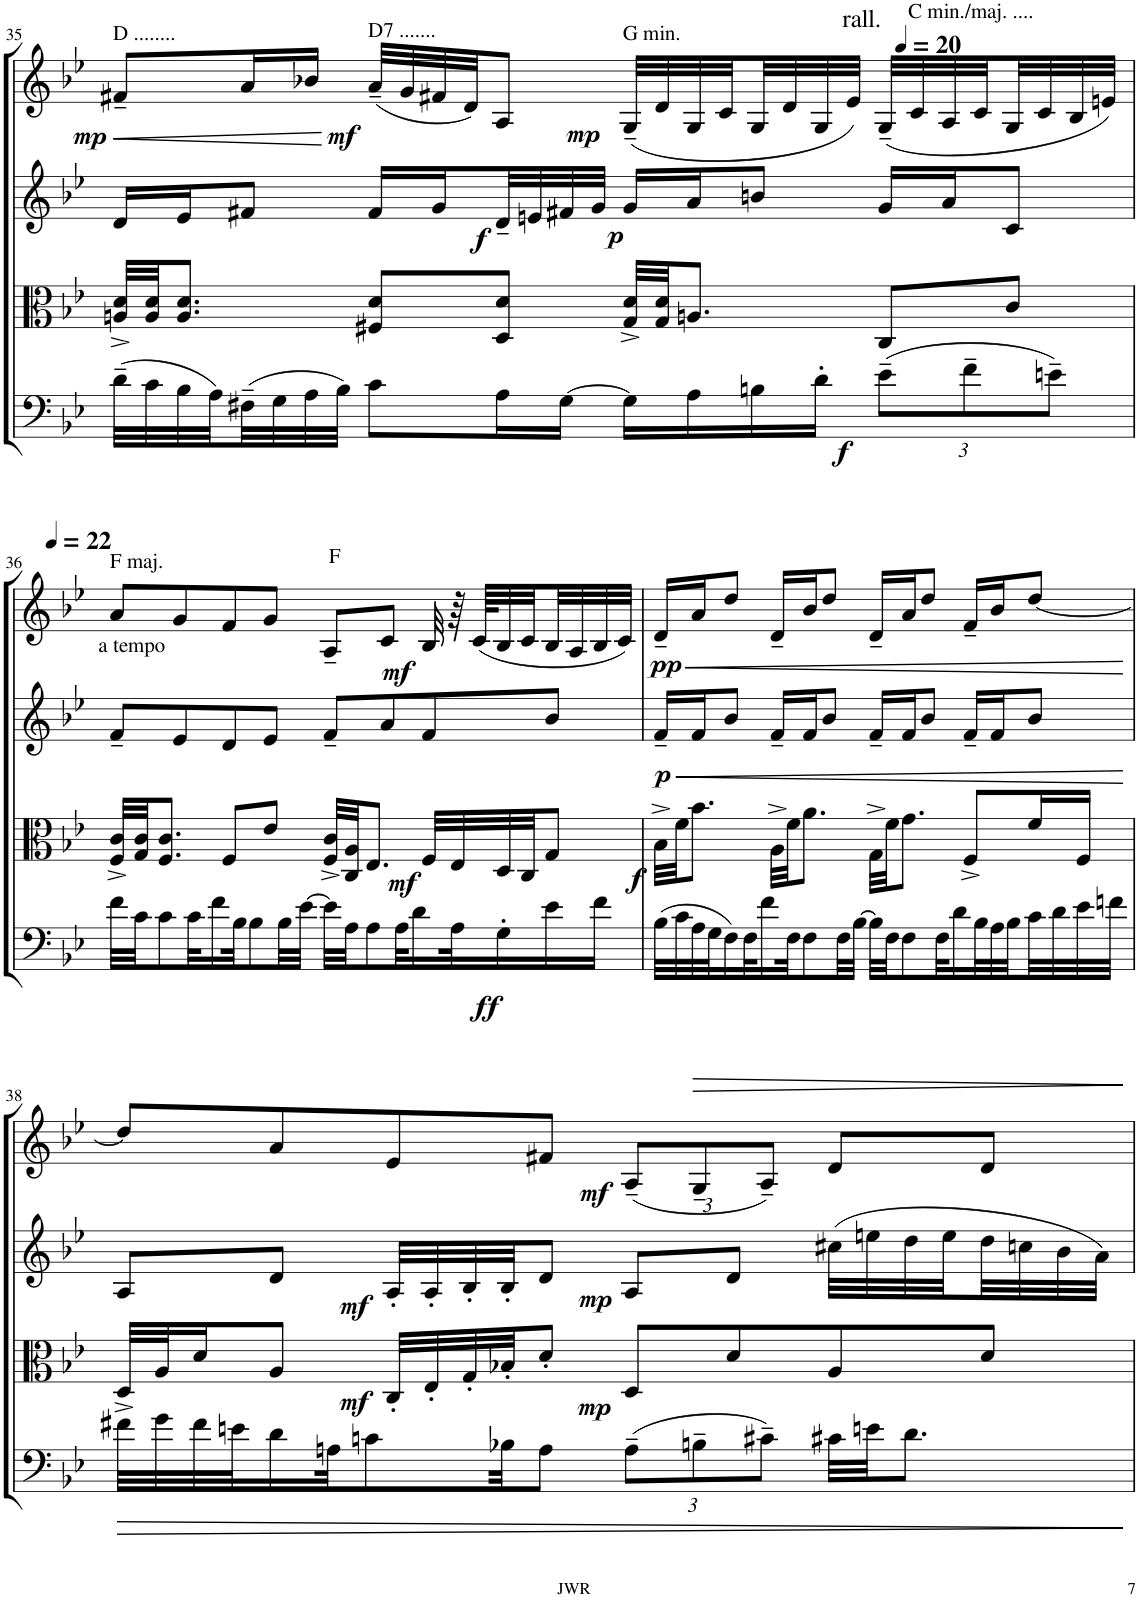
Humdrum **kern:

**kern	**dynam	**kern	**dynam	**kern	**dynam	**kern	**dynam
*part4	*part4	*part3	*part3	*part2	*part2	*part1	*part1
*staff4	*staff4	*staff3	*staff3	*staff2	*staff2	*staff1	*staff1
*I"Violoncello	*	*I"Viola	*	*I"Violin II	*	*I"Violin I	*
*I'Vc	*	*I'Vla	*	*I'Vln	*	*I'Vln	*
!!LO:PB:g=z
*clefF4	*	*clefC3	*	*clefG2	*	*clefG2	*
*k[b-e-]	*	*k[b-e-]	*	*k[b-e-]	*	*k[b-e-]	*
*M4/4	*	*M4/4	*	*M4/4	*	*M4/4	*
=35	=35	=35	=35	=35	=35	=35	=35
!	!	!	!	!	!	!LO:TX:a:t=D ........	!
!	!	!	!	!	!	!	!LO:HP:b
!	!	!	!	!	!	!	!LO:DY:n=1:b
(32d~\LLL	.	32An/^ 32d/^LLL	.	16d/LL	.	8f#X~/L	< mp
32c\	.	32A/ 32d/JJ	.	.	.	.	.
32B-\	.	8.A/ 8.d/J	.	16e-/J	.	.	.
32A\)	.	.	.	.	.	.	.
(32F#X~\	.	.	.	8f#X/J	.	16a/L	.
32G\	.	.	.	.	.	.	.
32A\	.	.	.	.	.	16b-X/JJ	.
32B-\JJJ)	.	.	.	.	.	.	.
!	!	!	!	!	!	!LO:TX:a:t=D7 .......	!
!	!	!	!	!	!	!	!LO:DY:n=2:b
8c\L	.	8F#X/ 8d/L	.	16f#/LL	.	(32a~/LLL	[ mf
.	.	.	.	.	.	32g/	.
.	.	.	.	16g/	.	32f#X/	.
.	.	.	.	.	.	32d/JJ)	.
!	!	!	!	!	!LO:DY:b	!	!
16A\L	.	8D/ 8d/J	.	32d~/L	f	8A/J	.
.	.	.	.	32en/	.	.	.
[16G\JJ	.	.	.	32f#X/	.	.	.
.	.	.	.	32g/JJJ	.	.	.
!	!	!	!	!	!	!LO:TX:a:t=G min.	!
!	!	!	!	!	!LO:DY:b	!	!LO:DY:n=3:b
16G\LL]	.	32G/^ 32d/^LLL	.	16g/LL	p	(32G~/LLL	mp
.	.	32G/ 32d/JJ	.	.	.	32d/	.
16A\	.	8.An/J	.	16a/J	.	32G/	.
.	.	.	.	.	.	32c/	.
16Bn\	.	.	.	8bn/J	.	32G/	.
.	.	.	.	.	.	32d/	.
16d'\JJ	.	.	.	.	.	32G/	.
.	.	.	.	.	.	32e-/JJJ)	.
*Xbrackettup	*	*	*	*	*	*	*
!	!	!	!	!	!	!LO:TX:a:t=rall.	!
!	!	!	!	!	!	!LO:TX:a:t=C min./maj. ....	!
!	!LO:DY:b	!	!	!	!	!	!
(12e-~\L	f	8C/L	.	16g/LL	.	(32G~/LLL	.
*	*	*	*	*	*	*MM20	*
.	.	.	.	.	.	32c/	.
.	.	.	.	16a/J	.	32A/	.
12f~\	.	.	.	.	.	.	.
.	.	.	.	.	.	32c/	.
.	.	8c/J	.	8c/J	.	32G/	.
.	.	.	.	.	.	32c/	.
12en~\J)	.	.	.	.	.	.	.
.	.	.	.	.	.	32B-/	.
.	.	.	.	.	.	32en/JJJ)	.
!!LO:LB:g=z
=36	=36	=36	=36	=36	=36	=36	=36
*	*	*	*	*	*	*MM22	*
!	!	!	!	!	!	!LO:TX:b:t=a tempo	!
!	!	!	!	!	!	!LO:TX:a:t=F maj.	!
32f\LLL	.	32F/^ 32c/^LLL	.	8f~/L	.	8a/L	.
32c\JJ	.	32G/ 32c/JJ	.	.	.	.	.
8c\	.	8.F/ 8.c/J	.	.	.	.	.
.	.	.	.	8e-/	.	8g/	.
32c\KL	.	.	.	.	.	.	.
16f\	.	.	.	.	.	.	.
.	.	8F/L	.	8d/	.	8f/	.
32B-\JK	.	.	.	.	.	.	.
8B-\	.	.	.	.	.	.	.
.	.	8e-/J	.	8e-/J	.	8g/J	.
32B-\LL	.	.	.	.	.	.	.
[32e-\JJJ	.	.	.	.	.	.	.
!	!	!	!	!	!	!LO:TX:a:t=F	!
32e-\LLL]	.	32F/^ 32c/^LLL	.	8f~/L	.	8A~/L	.
32A\JJ	.	32C/ 32A/JJ	.	.	.	.	.
8A\	.	8.E-/J	.	.	.	.	.
.	.	.	.	8a/	.	8c/J	.
32A\KL	.	.	.	.	.	.	.
16d\	.	.	.	.	.	.	.
!	!	!	!LO:DY:b	!	!	!	!LO:DY:b
.	.	32F/LLL	mf	8f/	.	32B-/	mf
32A\K	.	32E-/	.	.	.	64r	.
.	.	.	.	.	.	(64c/KLLL	.
!	!LO:DY:b	!	!	!	!	!	!
16G'\	ff	32D/	.	.	.	32B-/	.
.	.	32C/JJ	.	.	.	32c/	.
16e-\	.	8G/J	.	8b-/J	.	32B-/	.
.	.	.	.	.	.	32A/	.
16f\JJ	.	.	.	.	.	32B-/	.
.	.	.	.	.	.	32c/JJJ)	.
=37	=37	=37	=37	=37	=37	=37	=37
!	!	!	!LO:DY:b	!	!LO:HP:b	!	!LO:HP:b
!	!	!	!	!	!LO:DY:n=1:b	!	!LO:DY:n=1:b
(32B-\LLL	.	32B-^\LLL	f	16f~/LL	< p	16d~/LL	< pp
32c\	.	32f\JJ	.	.	.	.	.
32A\	.	8.b-\J	.	16f/J	.	16a/J	.
32G\J	.	.	.	.	.	.	.
16F\)	.	.	.	8b-/J	.	8dd/J	.
32F\K	.	.	.	.	.	.	.
16f\	.	.	.	.	.	.	.
.	.	32A^\LLL	.	16f~/LL	.	16d~/LL	.
32F\JK	.	32f\JJ	.	.	.	.	.
8F\	.	8.a\J	.	16f/J	.	16b-/J	.
.	.	.	.	8b-/J	.	8dd/J	.
32F\LL	.	.	.	.	.	.	.
[32B-\JJJ	.	.	.	.	.	.	.
32B-\LLL]	.	32G^\LLL	.	16f~/LL	.	16d~/LL	.
32F\JJ	.	32f\JJ	.	.	.	.	.
8F\	.	8.g\J	.	16f/J	.	16a/J	.
.	.	.	.	8b-/J	.	8dd/J	.
32F\KL	.	.	.	.	.	.	.
16d\	.	.	.	.	.	.	.
.	.	8F^/L	.	16f~/LL	.	16f~/LL	.
32B-\L	.	.	.	.	.	.	.
32A\	.	.	.	16f/J	.	16b-/J	.
32B-\	.	.	.	.	.	.	.
32c\	.	16f/L	.	8b-/J	.	[8dd/J	.
32d\	.	.	.	.	.	.	.
32e-\	.	16F/JJ	.	.	.	.	.
32fn\JJJ	.	.	.	.	.	.	.
.	.	.	.	.	[	.	[
!!LO:LB:g=z
=38	=38	=38	=38	=38	=38	=38	=38
!	!LO:HP:b	!	!	!	!	!	!
32f#X\LLL	>	32D^/LLL	.	8A/L	.	8dd/L]	.
32g\	.	32A/J	.	.	.	.	.
32f#\	.	16d/J	.	.	.	.	.
32en\J	.	.	.	.	.	.	.
16d\	.	8A/J	.	8d/J	.	8a/	.
32An\JK	.	.	.	.	.	.	.
8cn\	.	.	.	.	.	.	.
!	!	!	!LO:DY:b	!	!LO:DY:b	!	!
.	.	32C'/LLL	mf	32A'/LLL	mf	8e-/	.
.	.	32E-'/	.	32A'/	.	.	.
.	.	32G'/	.	32B-'/	.	.	.
32B-X\KK	.	32B-X'/JJ	.	32B-'/JJ	.	.	.
8A\J	.	8d'/J	.	8d/J	.	8f#X/J	.
*	*	*	*	*	*	*Xbrackettup	*
!	!	!	!LO:DY:b	!	!LO:DY:b	!	!LO:DY:b
(12A~\L	.	8D/L	mp	8A/L	mp	(12A~/L	mf
!	!	!	!	!	!	!	!LO:HP:b
12Bn~\	.	.	.	.	.	12G~/	>
.	.	8d/	.	8d/J	.	.	.
12c#X~\J)	.	.	.	.	.	12A~/J)	.
32c#X\LLL	.	8A/	.	(32cc#X\LLL	.	8d/L	.
32en\JJ	.	.	.	32een\	.	.	.
8.d\J	.	.	.	32dd\	.	.	.
.	.	.	.	32ee\	.	.	.
.	.	8d/J	.	32dd\	.	8d/J	.
.	.	.	.	32ccn\	.	.	.
.	.	.	.	32b-\	.	.	.
.	.	.	.	32a\JJJ)	.	.	.
.	]	.	.	.	.	.	]
=	=	=	=	=	=	=	=
*-	*-	*-	*-	*-	*-	*-	*-
